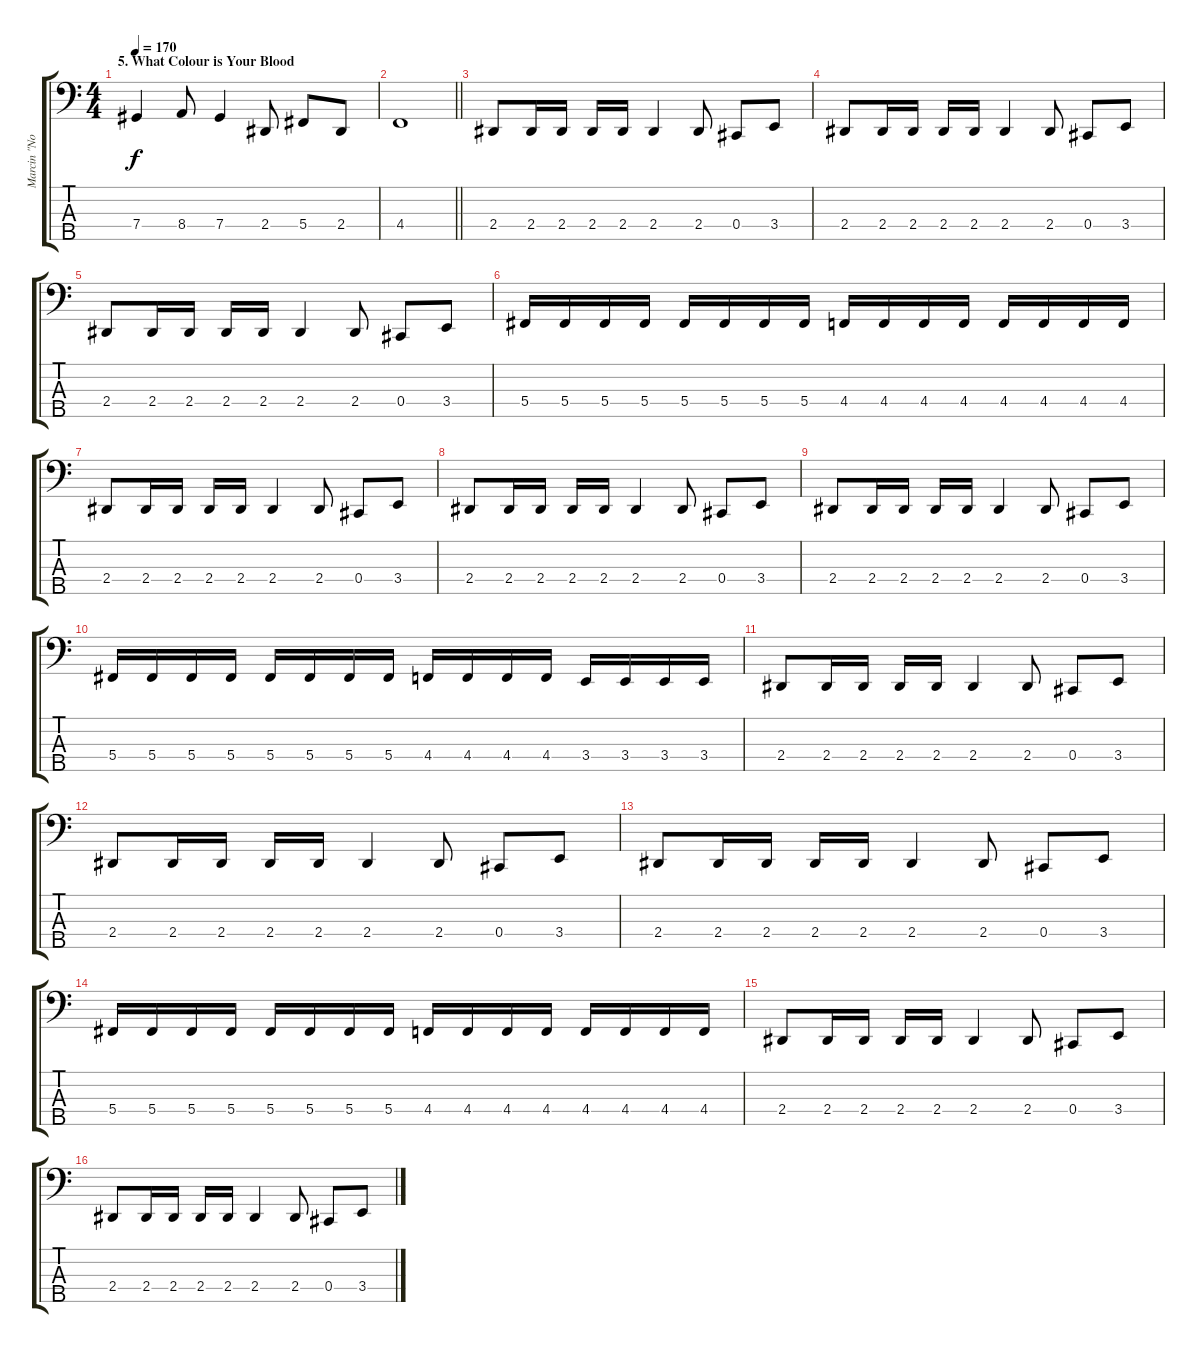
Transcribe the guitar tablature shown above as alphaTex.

\track ("Marcin \"Novy\" Nowak " "Marcin \"No") {instrument electricbassfinger}
\staff {score tabs}
\tuning (E2 B1 Gb1 Db1 Ab0) {hide}
\ts (4 4)
\section ("" "5. What Colour is Your Blood")
\tempo 170
\clef f4
\ks c
7.4.4{dy f} 8.4.8 7.4.4 2.4.8 5.4.8 2.4.8 |
\barLineRight lightlight
4.4.1 |
2.4.8 2.4.16 2.4.16 2.4.16 2.4.16 2.4.4 2.4.8 0.4.8 3.4.8 |
2.4.8 2.4.16 2.4.16 2.4.16 2.4.16 2.4.4 2.4.8 0.4.8 3.4.8 |
2.4.8 2.4.16 2.4.16 2.4.16 2.4.16 2.4.4 2.4.8 0.4.8 3.4.8 |
5.4.16 5.4.16 5.4.16 5.4.16 5.4.16 5.4.16 5.4.16 5.4.16 4.4.16 4.4.16 4.4.16 4.4.16 4.4.16 4.4.16 4.4.16 4.4.16 |
2.4.8 2.4.16 2.4.16 2.4.16 2.4.16 2.4.4 2.4.8 0.4.8 3.4.8 |
2.4.8 2.4.16 2.4.16 2.4.16 2.4.16 2.4.4 2.4.8 0.4.8 3.4.8 |
2.4.8 2.4.16 2.4.16 2.4.16 2.4.16 2.4.4 2.4.8 0.4.8 3.4.8 |
5.4.16 5.4.16 5.4.16 5.4.16 5.4.16 5.4.16 5.4.16 5.4.16 4.4.16 4.4.16 4.4.16 4.4.16 3.4.16 3.4.16 3.4.16 3.4.16 |
2.4.8 2.4.16 2.4.16 2.4.16 2.4.16 2.4.4 2.4.8 0.4.8 3.4.8 |
2.4.8 2.4.16 2.4.16 2.4.16 2.4.16 2.4.4 2.4.8 0.4.8 3.4.8 |
2.4.8 2.4.16 2.4.16 2.4.16 2.4.16 2.4.4 2.4.8 0.4.8 3.4.8 |
5.4.16 5.4.16 5.4.16 5.4.16 5.4.16 5.4.16 5.4.16 5.4.16 4.4.16 4.4.16 4.4.16 4.4.16 4.4.16 4.4.16 4.4.16 4.4.16 |
2.4.8 2.4.16 2.4.16 2.4.16 2.4.16 2.4.4 2.4.8 0.4.8 3.4.8 |
2.4.8 2.4.16 2.4.16 2.4.16 2.4.16 2.4.4 2.4.8 0.4.8 3.4.8
